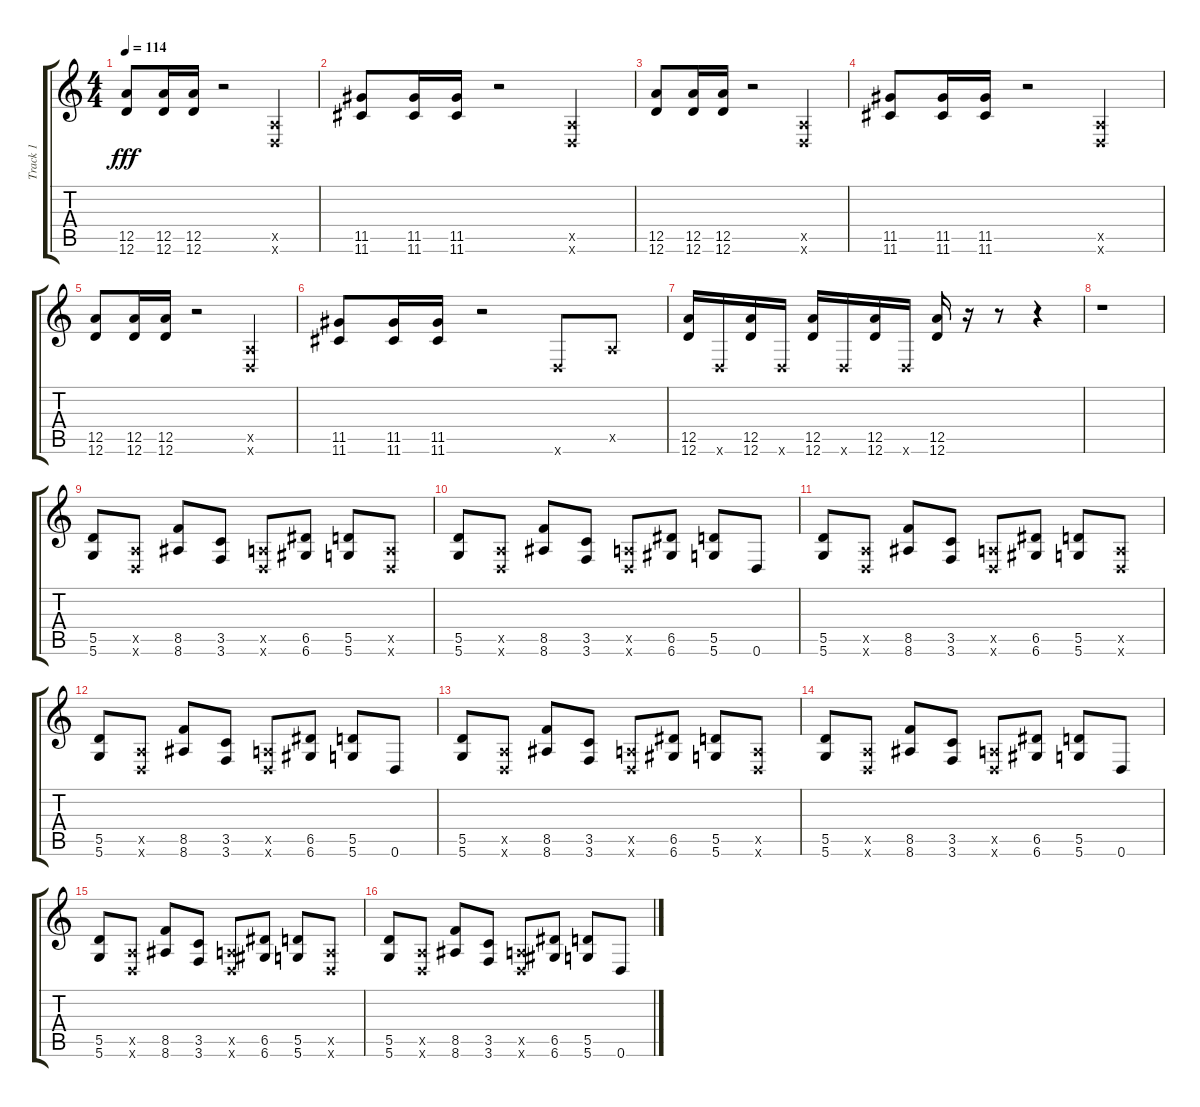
\track ("Track 1" "Track 1") {instrument electricguitarjazz}
\staff {score tabs}
\tuning (E4 B3 G3 D3 A2 D2) {hide}
\ts (4 4)
\tempo 114
\clef g2
\ks c
(12.5 12.6).8{dy fff} (12.5 12.6).16 (12.5 12.6).16 r.2 (0.5{x} 0.6{x}).4 |
(11.5 11.6).8 (11.5 11.6).16 (11.5 11.6).16 r.2 (0.5{x} 0.6{x}).4 |
(12.5 12.6).8 (12.5 12.6).16 (12.5 12.6).16 r.2 (0.5{x} 0.6{x}).4 |
(11.5 11.6).8 (11.5 11.6).16 (11.5 11.6).16 r.2 (0.5{x} 0.6{x}).4 |
(12.5 12.6).8 (12.5 12.6).16 (12.5 12.6).16 r.2 (0.5{x} 0.6{x}).4 |
(11.5 11.6).8 (11.5 11.6).16 (11.5 11.6).16 r.2 0.6{x}.8 0.5{x}.8 |
(12.5 12.6).16 0.6{x}.16 (12.5 12.6).16 0.6{x}.16 (12.5 12.6).16 0.6{x}.16 (12.5 12.6).16 0.6{x}.16 (12.5 12.6).16 r.16 r.8 r.4 |
r.1 |
(5.5 5.6).8 (0.5{x} 0.6{x}).8 (8.5 8.6).8 (3.5 3.6).8 (0.5{x} 0.6{x}).8 (6.5 6.6).8 (5.5 5.6).8 (0.5{x} 0.6{x}).8 |
(5.5 5.6).8 (0.5{x} 0.6{x}).8 (8.5 8.6).8 (3.5 3.6).8 (0.5{x} 0.6{x}).8 (6.5 6.6).8 (5.5 5.6).8 0.6.8 |
(5.5 5.6).8 (0.5{x} 0.6{x}).8 (8.5 8.6).8 (3.5 3.6).8 (0.5{x} 0.6{x}).8 (6.5 6.6).8 (5.5 5.6).8 (0.5{x} 0.6{x}).8 |
(5.5 5.6).8 (0.5{x} 0.6{x}).8 (8.5 8.6).8 (3.5 3.6).8 (0.5{x} 0.6{x}).8 (6.5 6.6).8 (5.5 5.6).8 0.6.8 |
(5.5 5.6).8 (0.5{x} 0.6{x}).8 (8.5 8.6).8 (3.5 3.6).8 (0.5{x} 0.6{x}).8 (6.5 6.6).8 (5.5 5.6).8 (0.5{x} 0.6{x}).8 |
(5.5 5.6).8 (0.5{x} 0.6{x}).8 (8.5 8.6).8 (3.5 3.6).8 (0.5{x} 0.6{x}).8 (6.5 6.6).8 (5.5 5.6).8 0.6.8 |
(5.5 5.6).8 (0.5{x} 0.6{x}).8 (8.5 8.6).8 (3.5 3.6).8 (0.5{x} 0.6{x}).8 (6.5 6.6).8 (5.5 5.6).8 (0.5{x} 0.6{x}).8 |
(5.5 5.6).8 (0.5{x} 0.6{x}).8 (8.5 8.6).8 (3.5 3.6).8 (0.5{x} 0.6{x}).8 (6.5 6.6).8 (5.5 5.6).8 0.6.8
